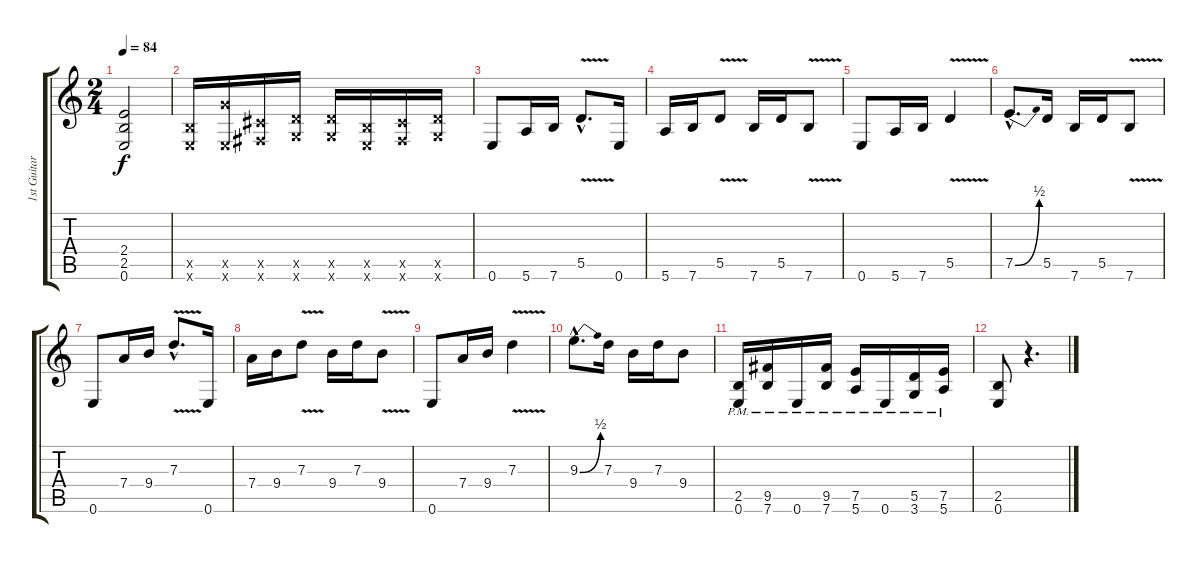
\track ("1st Guitar" "1st Guitar") {instrument distortionguitar}
\staff {score tabs}
\tuning (E4 B3 G3 D3 A2 E2) {hide}
\ts (2 4)
\tempo 84
\clef g2
\ks c
(2.4 2.5 0.6).2{dy f} |
(2.5{x} 0.6{x}).16 (10.5{x} 0.6{x}).16 (4.5{x} 2.6{x}).16 (5.5{x} 3.6{x}).16 (5.5{x} 3.6{x}).16 (2.5{x} 0.6{x}).16 (4.5{x} 2.6{x}).16 (5.5{x} 3.6{x}).16 |
0.6.8 5.6.16 7.6.16 5.5{v hac}.8{d} 0.6.16 |
5.6.16 7.6.16 5.5{v}.8 7.6.16 5.5.16 7.6{v}.8 |
0.6.8 5.6.16 7.6.16 5.5{v}.4 |
7.5{be (bend 0 0 60 2) hac}.8{d} 5.5.16 7.6.16 5.5.16 7.6{v}.8 |
0.6.8 7.4.16 9.4.16 7.3{v hac}.8{d} 0.6.16 |
7.4.16 9.4.16 7.3{v}.8 9.4.16 7.3.16 9.4{v}.8 |
0.6.8 7.4.16 9.4.16 7.3{v}.4 |
9.3{be (bend 0 0 60 2) hac}.8{d} 7.3.16 9.4.16 7.3.16 9.4.8 |
(2.5{pm} 0.6{pm}).16 (9.5{pm} 7.6{pm}).16 0.6{pm}.16 (9.5{pm} 7.6{pm}).16 (7.5{pm} 5.6{pm}).16 0.6{pm}.16 (5.5{pm} 3.6{pm}).16 (7.5{pm} 5.6{pm}).16 |
(2.5 0.6).8 r.4{d}
